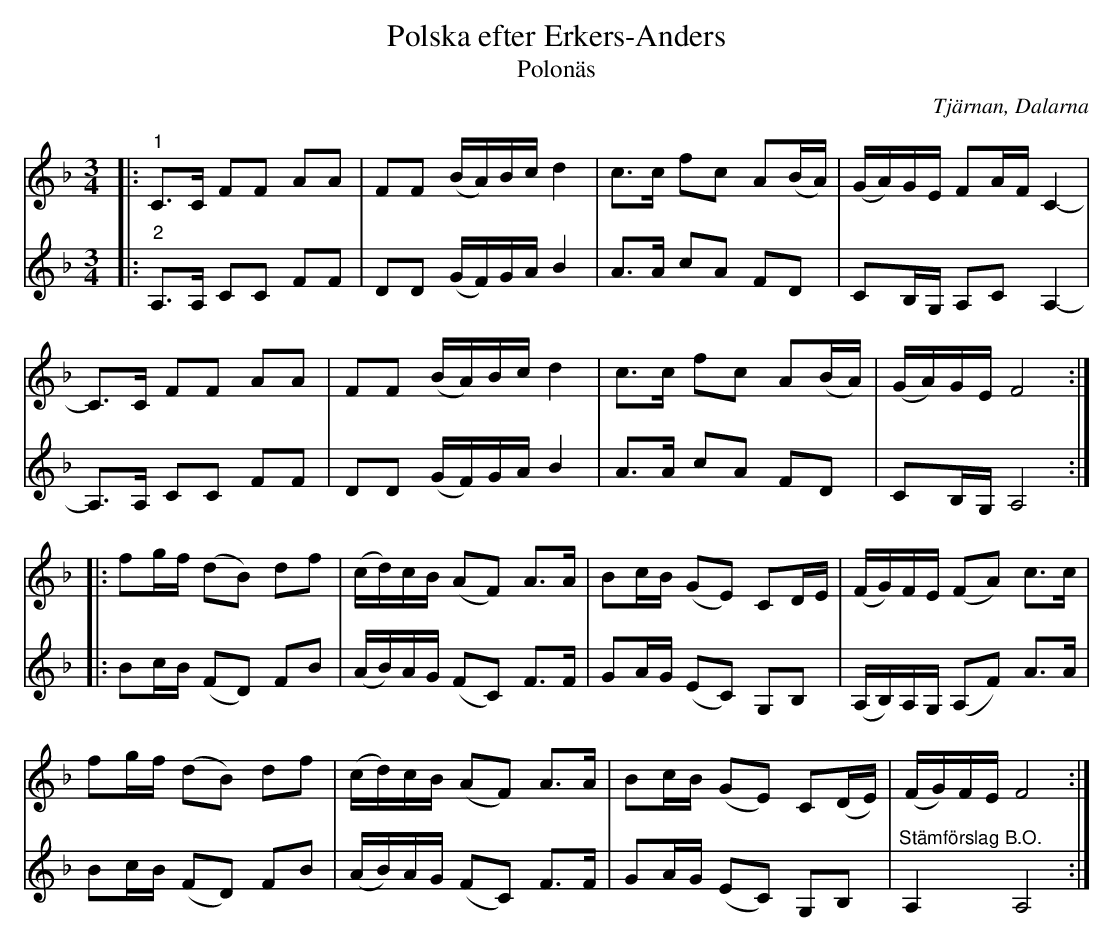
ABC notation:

X:1
T:Polska efter Erkers-Anders
T:Polonäs
O:Tjärnan, Dalarna
L:1/8
M:3/4
K:F
V:1
|:"^1" C>C FF AA | FF (B/A/)B/c/ d2 | c>c fc A(B/A/) | (G/A/)G/E/ FA/F/ C2- |
C>C FF AA | FF (B/A/)B/c/ d2 | c>c fc A(B/A/) | (G/A/)G/E/ F4 ::
fg/f/ (dB) df | (c/d/)c/B/ (AF) A>A | Bc/B/ (GE) CD/E/ | (F/G/)F/E/ (FA) c>c |
fg/f/ (dB) df | (c/d/)c/B/ (AF) A>A | Bc/B/ (GE) C(D/E/) | (F/G/)F/E/ F4 :|
V:2
|:"^2" A,>A, CC FF | DD (G/F/)G/A/ B2 | A>A cA FD | CB,/G,/ A,C A,2- |
A,>A, CC FF | DD (G/F/)G/A/ B2 | A>A cA FD | CB,/G,/ A,4 ::
Bc/B/ (FD) FB | (A/B/)A/G/ (FC) F>F | GA/G/ (EC) G,B, | (A,/B,/)A,/G,/ (A,F) A>A |
 Bc/B/ (FD) FB | (A/B/)A/G/ (FC) F>F | GA/G/ (EC) G,B, |"^Stämförslag B.O." A,2 A,4 :|
